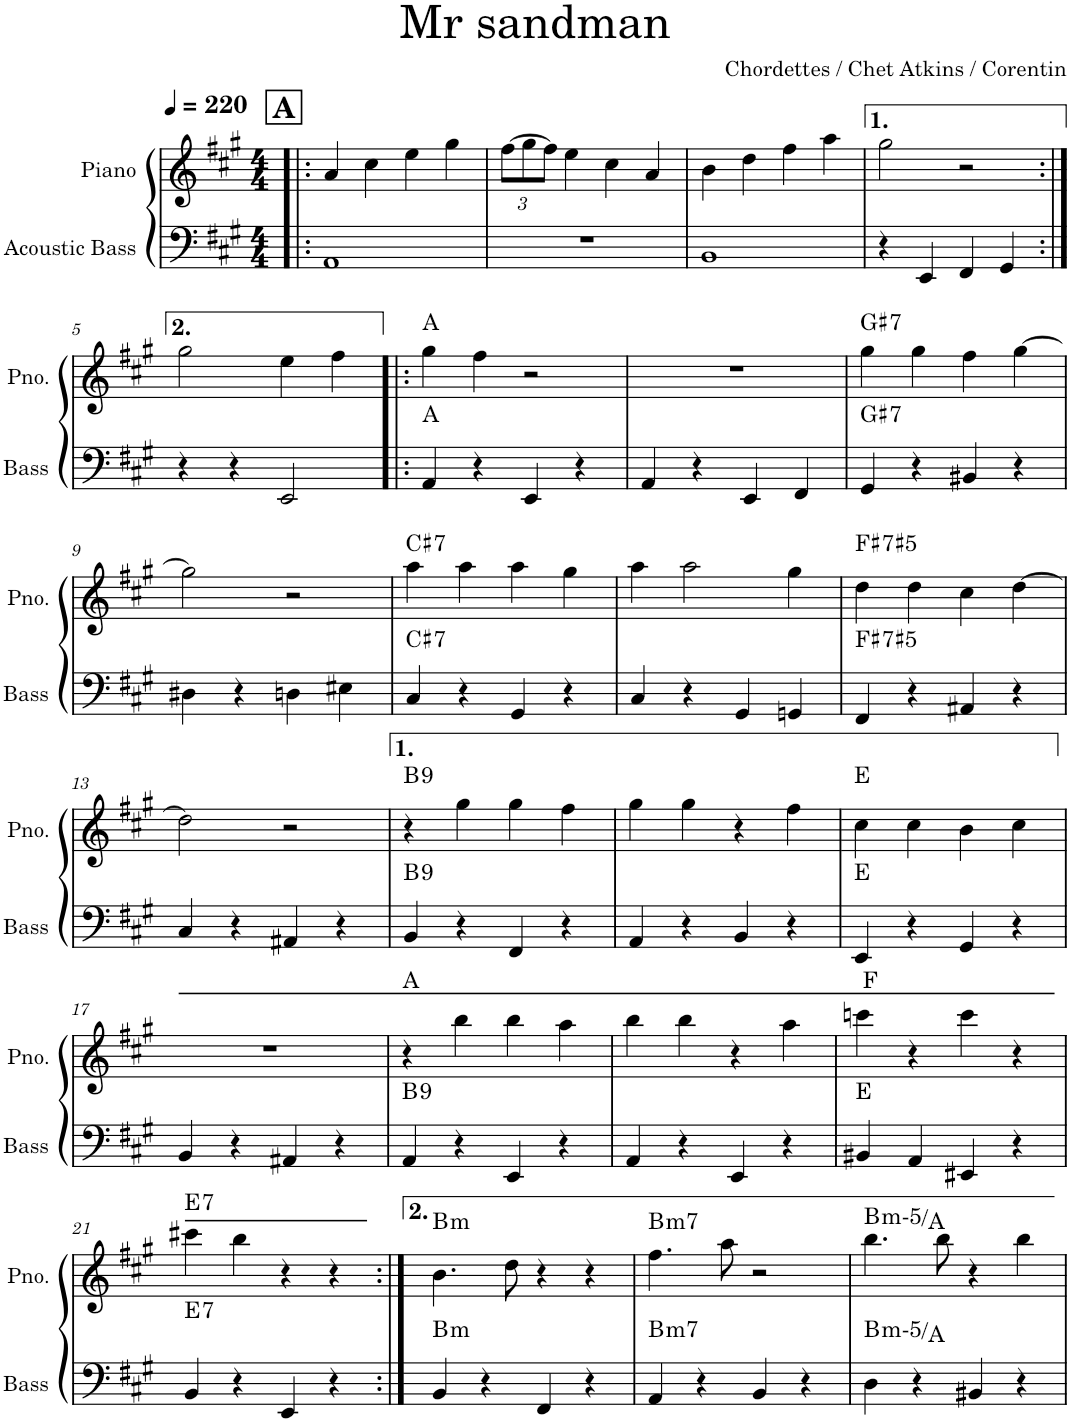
**kern	**harte	**kern	**harte
*part2	*part2	*part1	*part1
*staff2	*	*staff1	*
*I"Acoustic Bass	*	*I"Piano	*
*I'Bass	*	*I'Pno.	*
*clefF4	*	*clefG2	*
*Trd7c12	*	*	*
*k[f#c#g#]	*	*k[f#c#g#]	*
*M4/4	*	*M4/4	*
*MM220	*	*MM220	*
!!LO:REH:place=s1:a:B:cj:fs=14:t=A
=1!|:	=1!|:	=1!|:	=1!|:
1AA	.	4a/	.
.	.	4cc#\	.
.	.	4ee\	.
.	.	4gg#\	.
=2	=2	=2	=2
*	*	*Xbrackettup	*
1r	.	[12ff#\L	.
.	.	12gg#\	.
.	.	12ff#\J]	.
.	.	4ee\	.
.	.	4cc#\	.
.	.	4a/	.
=3	=3	=3	=3
1BB	.	4b\	.
.	.	4dd\	.
.	.	4ff#\	.
.	.	4aa\	.
=4	=4	=4	=4
4r	.	2gg#\	.
4EE/	.	.	.
4FF#/	.	2r	.
4GG#/	.	.	.
!!LO:LB:g=z
=5:|!	=5:|!	=5:|!	=5:|!
4r	.	2gg#\	.
4r	.	.	.
2EE/	.	4ee\	.
.	.	4ff#\	.
=6!|:	=6!|:	=6!|:	=6!|:
4AA/	A:maj	4gg#\	A:maj
4r	.	4ff#\	.
4EE/	.	2r	.
4r	.	.	.
=7	=7	=7	=7
4AA/	.	1r	.
4r	.	.	.
4EE/	.	.	.
4FF#/	.	.	.
=8	=8	=8	=8
!	!LO:H:kt=7	!	!LO:H:kt=7
4GG#/	G#:7	4gg#\	G#:7
4r	.	4gg#\	.
4BB#X/	.	4ff#\	.
4r	.	[4gg#\	.
!!LO:LB:g=z
=9	=9	=9	=9
4D#X\	.	2gg#\]	.
4r	.	.	.
4Dn\	.	2r	.
4E#X\	.	.	.
=10	=10	=10	=10
!	!LO:H:kt=7	!	!LO:H:kt=7
4C#/	C#:7	4aa\	C#:7
4r	.	4aa\	.
4GG#/	.	4aa\	.
4r	.	4gg#\	.
=11	=11	=11	=11
4C#/	.	4aa\	.
4r	.	2aa\	.
4GG#/	.	.	.
4GGn/	.	4gg#\	.
=12	=12	=12	=12
!	!LO:H:kt=7	!	!LO:H:kt=7
4FF#/	F#:(3,#5,b7)	4dd\	F#:(3,#5,b7)
4r	.	4dd\	.
4AA#X/	.	4cc#\	.
4r	.	[4dd\	.
!!LO:LB:g=z
=13	=13	=13	=13
4C#/	.	2dd\]	.
4r	.	.	.
4AA#X/	.	2r	.
4r	.	.	.
=14	=14	=14	=14
!	!LO:H:kt=9	!	!LO:H:kt=9
4BB/	B:9	4r	B:9
4r	.	4gg#\	.
4FF#/	.	4gg#\	.
4r	.	4ff#\	.
=15	=15	=15	=15
4AA/	.	4gg#\	.
4r	.	4gg#\	.
4BB/	.	4r	.
4r	.	4ff#\	.
=16	=16	=16	=16
4EE/	E:maj	4cc#\	E:maj
4r	.	4cc#\	.
4GG#/	.	4b\	.
4r	.	4cc#\	.
!!LO:LB:g=z
=17	=17	=17	=17
4BB/	.	1r	.
4r	.	.	.
4AA#X/	.	.	.
4r	.	.	.
=18	=18	=18	=18
!	!LO:H:kt=9	!	!
4AA/	B:9	4r	A:maj
4r	.	4bb\	.
4EE/	.	4bb\	.
4r	.	4aa\	.
=19	=19	=19	=19
4AA/	.	4bb\	.
4r	.	4bb\	.
4EE/	.	4r	.
4r	.	4aa\	.
=20	=20	=20	=20
4BB#X/	E:maj	4cccn\	F:maj
4AA/	.	4r	.
4EE#X/	.	4ccc\	.
4r	.	4r	.
!!LO:LB:g=z
=21	=21	=21	=21
!	!LO:H:kt=7	!	!LO:H:kt=7
4BB/	E:7	4ccc#X\	E:7
4r	.	4bb\	.
4EE/	.	4r	.
4r	.	4r	.
=22:|!	=22:|!	=22:|!	=22:|!
!	!LO:H:kt=m	!	!LO:H:kt=m
4BB/	B:min	4.b\	B:min
4r	.	.	.
.	.	8dd\	.
4FF#/	.	4r	.
4r	.	4r	.
=23	=23	=23	=23
!	!LO:H:kt=m7	!	!LO:H:kt=m7
4AA/	B:min7	4.ff#\	B:min7
4r	.	.	.
.	.	8aa\	.
4BB/	.	2r	.
4r	.	.	.
=24	=24	=24	=24
!	!LO:H:kt=m	!	!LO:H:kt=m
4D\	B:(b3,b5)/b7	4.bb\	B:(b3,b5)/b7
4r	.	.	.
.	.	8bb\	.
4BB#X/	.	4r	.
4r	.	4bb\	.
=	=	=	=
*-	*-	*-	*-
